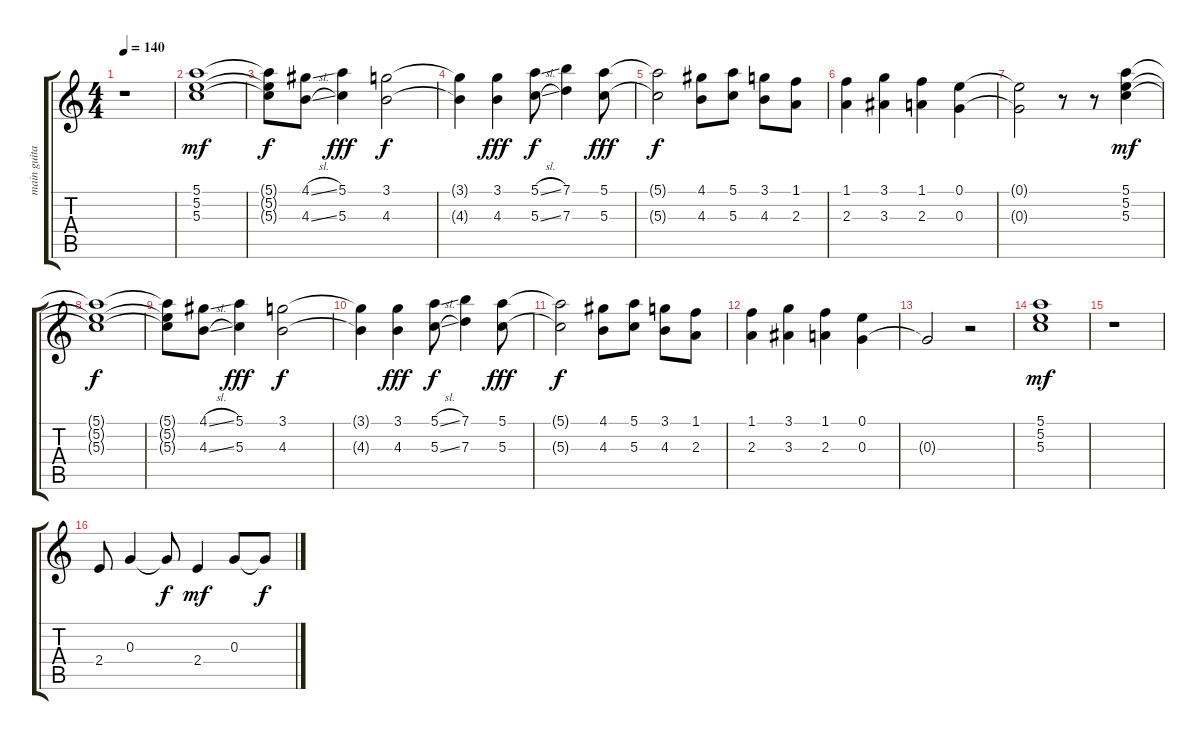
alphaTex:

\track ("main guitar" "main guita") {instrument overdrivenguitar}
\staff {score tabs}
\tuning (E4 B3 G3 D3 A2 E2) {hide}
\ts (4 4)
\tempo 140
\clef g2
\ks c
r.1{dy mf instrument overdrivenguitar} |
(5.1 5.2 5.3).1{instrument electricguitarjazz} |
(5.1{t} 5.2{t} 5.3{t}).8{dy f} (4.1{sl} 4.3{sl}).8 (5.1 5.3).4{dy fff} (3.1 4.3).2{dy f} |
(3.1{t} 4.3{t}).4 (3.1 4.3).4{dy fff} (5.1{sl} 5.3{sl}).8{dy f} (7.1 7.3).4 (5.1 5.3).8{dy fff} |
(5.1{t} 5.3{t}).2{dy f} (4.1 4.3).8 (5.1 5.3).8 (3.1 4.3).8 (1.1 2.3).8 |
(1.1 2.3).4 (3.1 3.3).4 (1.1 2.3).4 (0.1 0.3).4 |
(0.1{t} 0.3{t}).2 r.8 r.8 (5.1 5.2 5.3).4{dy mf} |
(5.1{t} 5.2{t} 5.3{t}).1{dy f} |
(5.1{t} 5.2{t} 5.3{t}).8 (4.1{sl} 4.3{sl}).8 (5.1 5.3).4{dy fff} (3.1 4.3).2{dy f} |
(3.1{t} 4.3{t}).4 (3.1 4.3).4{dy fff} (5.1{sl} 5.3{sl}).8{dy f} (7.1 7.3).4 (5.1 5.3).8{dy fff} |
(5.1{t} 5.3{t}).2{dy f} (4.1 4.3).8 (5.1 5.3).8 (3.1 4.3).8 (1.1 2.3).8 |
(1.1 2.3).4 (3.1 3.3).4 (1.1 2.3).4 (0.1 0.3).4 |
0.3{t}.2 r.2 |
(5.1 5.2 5.3).1{dy mf} |
r.1 |
2.4.8{instrument overdrivenguitar} 0.3.4 0.3{t}.8{dy f} 2.4.4{dy mf} 0.3.8 0.3{t}.8{dy f}
